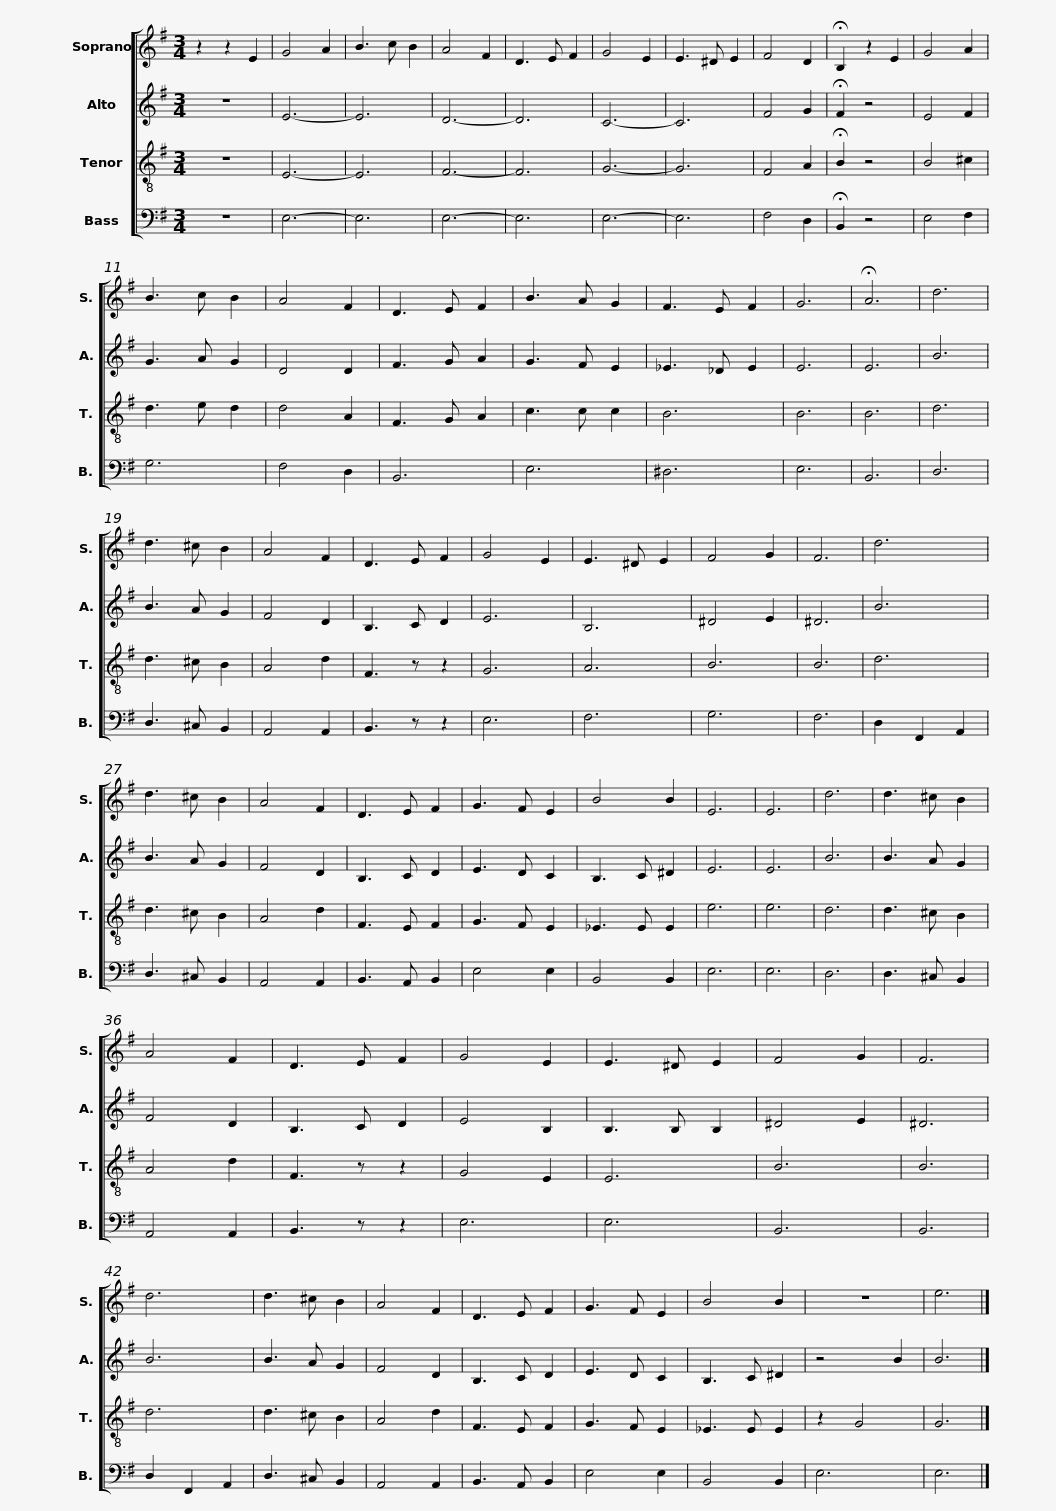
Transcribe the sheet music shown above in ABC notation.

X:1
%%score [ 1 2 3 4 ]
L:1/8
M:3/4
I:linebreak $
K:G
V:1 treble
V:2 treble
V:3 treble-8
V:4 bass
V:1
 z2 z2 E2 | G4 A2 | B3 c B2 | A4 F2 | D3 E F2 | %5
 G4 E2 | E3 ^D E2 | F4 D2 | !fermata!B,2 z2 E2 | G4 A2 | %10
 B3 c B2 |$ A4 F2 | D3 E F2 | B3 A G2 | F3 E F2 | %15
 G6 | !fermata!A6 | d6 | d3 ^c B2 | A4 F2 | %20
 D3 E F2 | G4 E2 | E3 ^D E2 |$ F4 G2 | F6 | %25
 d6 | d3 ^c B2 | A4 F2 | D3 E F2 | G3 F E2 | %30
 B4 B2 | E6 | E6 | d6 | d3 ^c B2 |$ %35
 A4 F2 | D3 E F2 | G4 E2 | E3 ^D E2 | F4 G2 | %40
 F6 | d6 | d3 ^c B2 | A4 F2 | D3 E F2 | %45
 G3 F E2 |$ B4 B2 | z6 | e6 |] %49
V:2
 z6 | E6- | E6 | D6- | D6 | %5
 C6- | C6 | F4 G2 | !fermata!F2 z4 | E4 F2 | %10
 G3 A G2 |$ D4 D2 | F3 G A2 | G3 F E2 | _E3 _D E2 | %15
 E6 | E6 | B6 | B3 A G2 | F4 D2 | %20
 B,3 C D2 | E6 | B,6 |$ ^D4 E2 | ^D6 | %25
 B6 | B3 A G2 | F4 D2 | B,3 C D2 | E3 D C2 | %30
 B,3 C ^D2 | E6 | E6 | B6 | B3 A G2 |$ %35
 F4 D2 | B,3 C D2 | E4 B,2 | B,3 B, B,2 | ^D4 E2 | %40
 ^D6 | B6 | B3 A G2 | F4 D2 | B,3 C D2 | %45
 E3 D C2 |$ B,3 C ^D2 | z4 B2 | B6 |] %49
V:3
 z6 | E6- | E6 | F6- | F6 | %5
 G6- | G6 | F4 A2 | !fermata!B2 z4 | B4 ^c2 | %10
 d3 e d2 |$ d4 A2 | F3 G A2 | c3 c c2 | B6 | %15
 B6 | B6 | d6 | d3 ^c B2 | A4 d2 | %20
 F3 z z2 | G6 | A6 |$ B6 | B6 | %25
 d6 | d3 ^c B2 | A4 d2 | F3 E F2 | G3 F E2 | %30
 _E3 E E2 | e6 | e6 | d6 | d3 ^c B2 |$ %35
 A4 d2 | F3 z z2 | G4 E2 | E6 | B6 | %40
 B6 | d6 | d3 ^c B2 | A4 d2 | F3 E F2 | %45
 G3 F E2 |$ _E3 E E2 | z2 G4 | G6 |] %49
V:4
 z6 | E,6- | E,6 | E,6- | E,6 | %5
 E,6- | E,6 | F,4 D,2 | !fermata!B,,2 z4 | E,4 F,2 | %10
 G,6 |$ F,4 D,2 | B,,6 | E,6 | ^D,6 | %15
 E,6 | B,,6 | D,6 | D,3 ^C, B,,2 | A,,4 A,,2 | %20
 B,,3 z z2 | E,6 | F,6 |$ G,6 | F,6 | %25
 D,2 F,,2 A,,2 | D,3 ^C, B,,2 | A,,4 A,,2 | B,,3 A,, B,,2 | E,4 E,2 | %30
 B,,4 B,,2 | E,6 | E,6 | D,6 | D,3 ^C, B,,2 |$ %35
 A,,4 A,,2 | B,,3 z z2 | E,6 | E,6 | B,,6 | %40
 B,,6 | D,2 F,,2 A,,2 | D,3 ^C, B,,2 | A,,4 A,,2 | B,,3 A,, B,,2 | %45
 E,4 E,2 |$ B,,4 B,,2 | E,6 | E,6 |] %49
